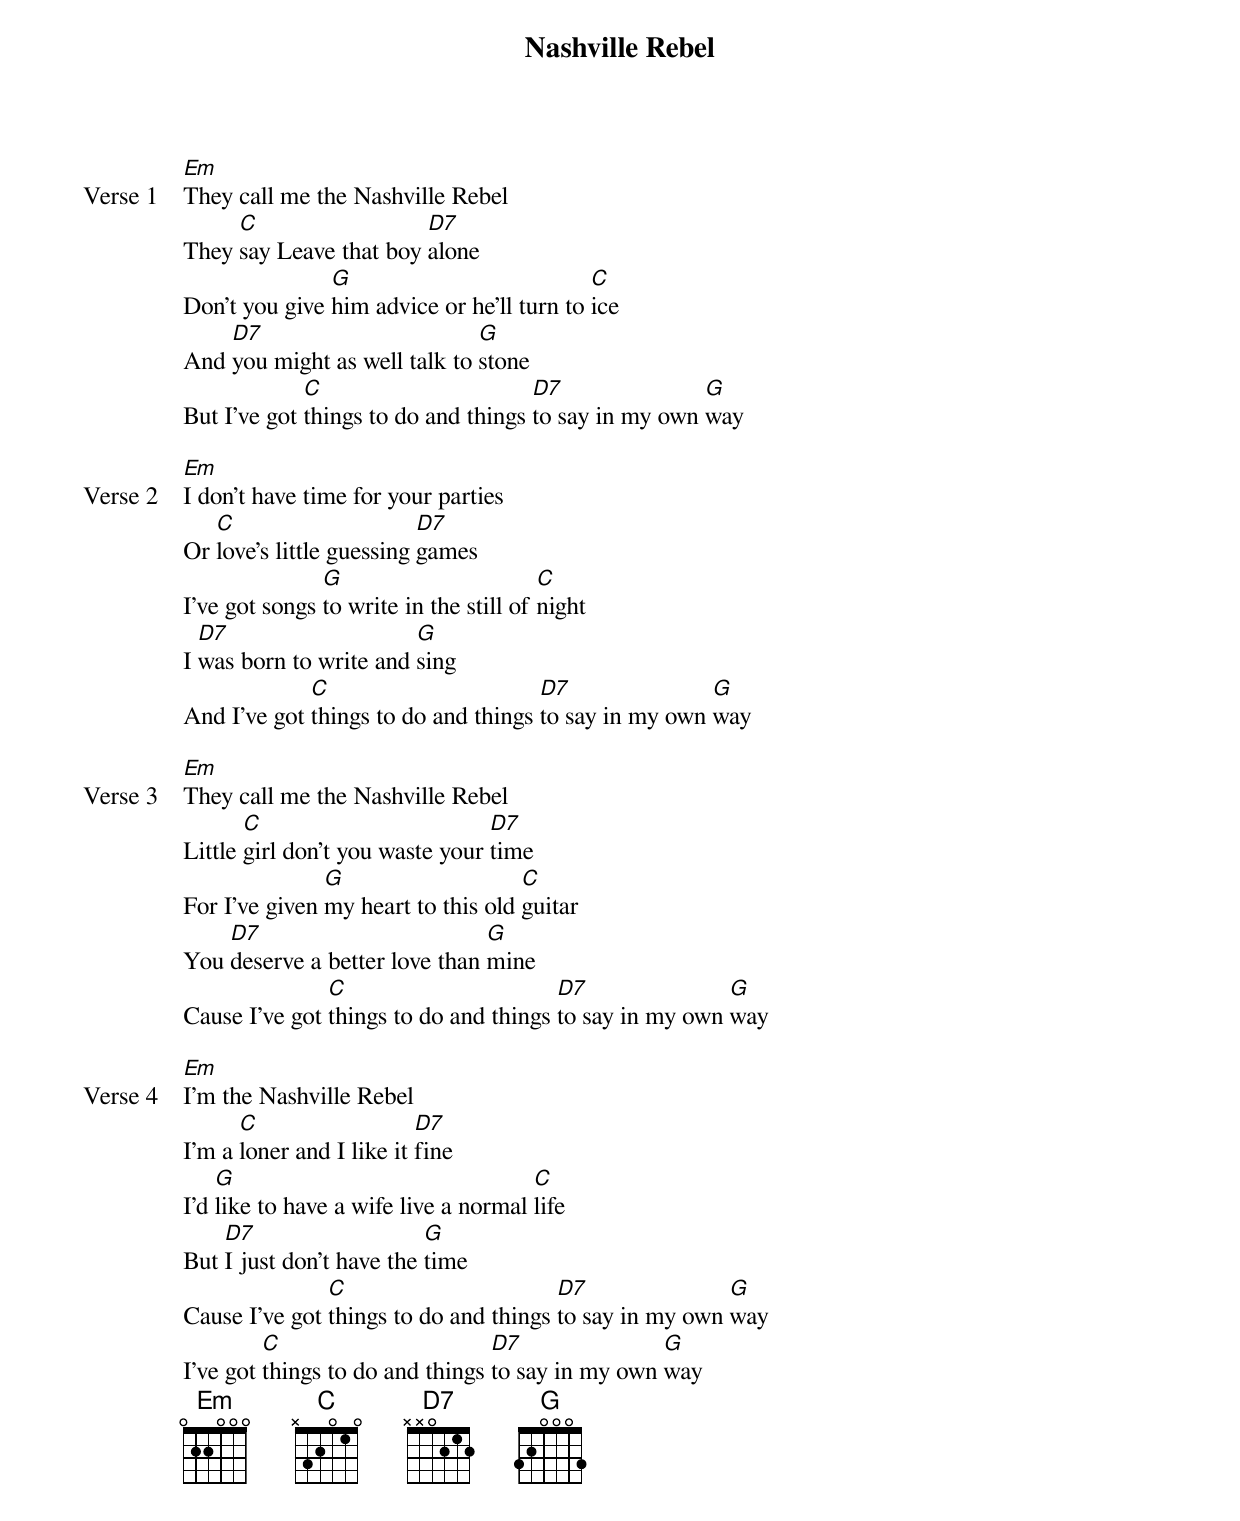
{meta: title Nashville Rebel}
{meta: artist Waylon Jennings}
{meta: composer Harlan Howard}

{start_of_verse: Verse 1}
[Em]They call me the Nashville Rebel
They [C]say Leave that boy [D7]alone
Don't you give [G]him advice or he'll turn to [C]ice
And [D7]you might as well talk to [G]stone
But I've got [C]things to do and things [D7]to say in my own [G]way
{end_of_verse}

{start_of_verse: Verse 2}
[Em]I don't have time for your parties
Or [C]love's little guessing [D7]games
I've got songs [G]to write in the still of [C]night
I [D7]was born to write and [G]sing
And I've got [C]things to do and things [D7]to say in my own [G]way
{end_of_verse}

{start_of_verse: Verse 3}
[Em]They call me the Nashville Rebel
Little [C]girl don't you waste your [D7]time
For I've given [G]my heart to this old [C]guitar
You [D7]deserve a better love than [G]mine
Cause I've got [C]things to do and things [D7]to say in my own [G]way
{end_of_verse}

{start_of_verse: Verse 4}
[Em]I'm the Nashville Rebel
I'm a [C]loner and I like it [D7]fine
I'd [G]like to have a wife live a normal [C]life
But [D7]I just don't have the [G]time
Cause I've got [C]things to do and things [D7]to say in my own [G]way
I've got [C]things to do and things [D7]to say in my own [G]way
{end_of_verse}
